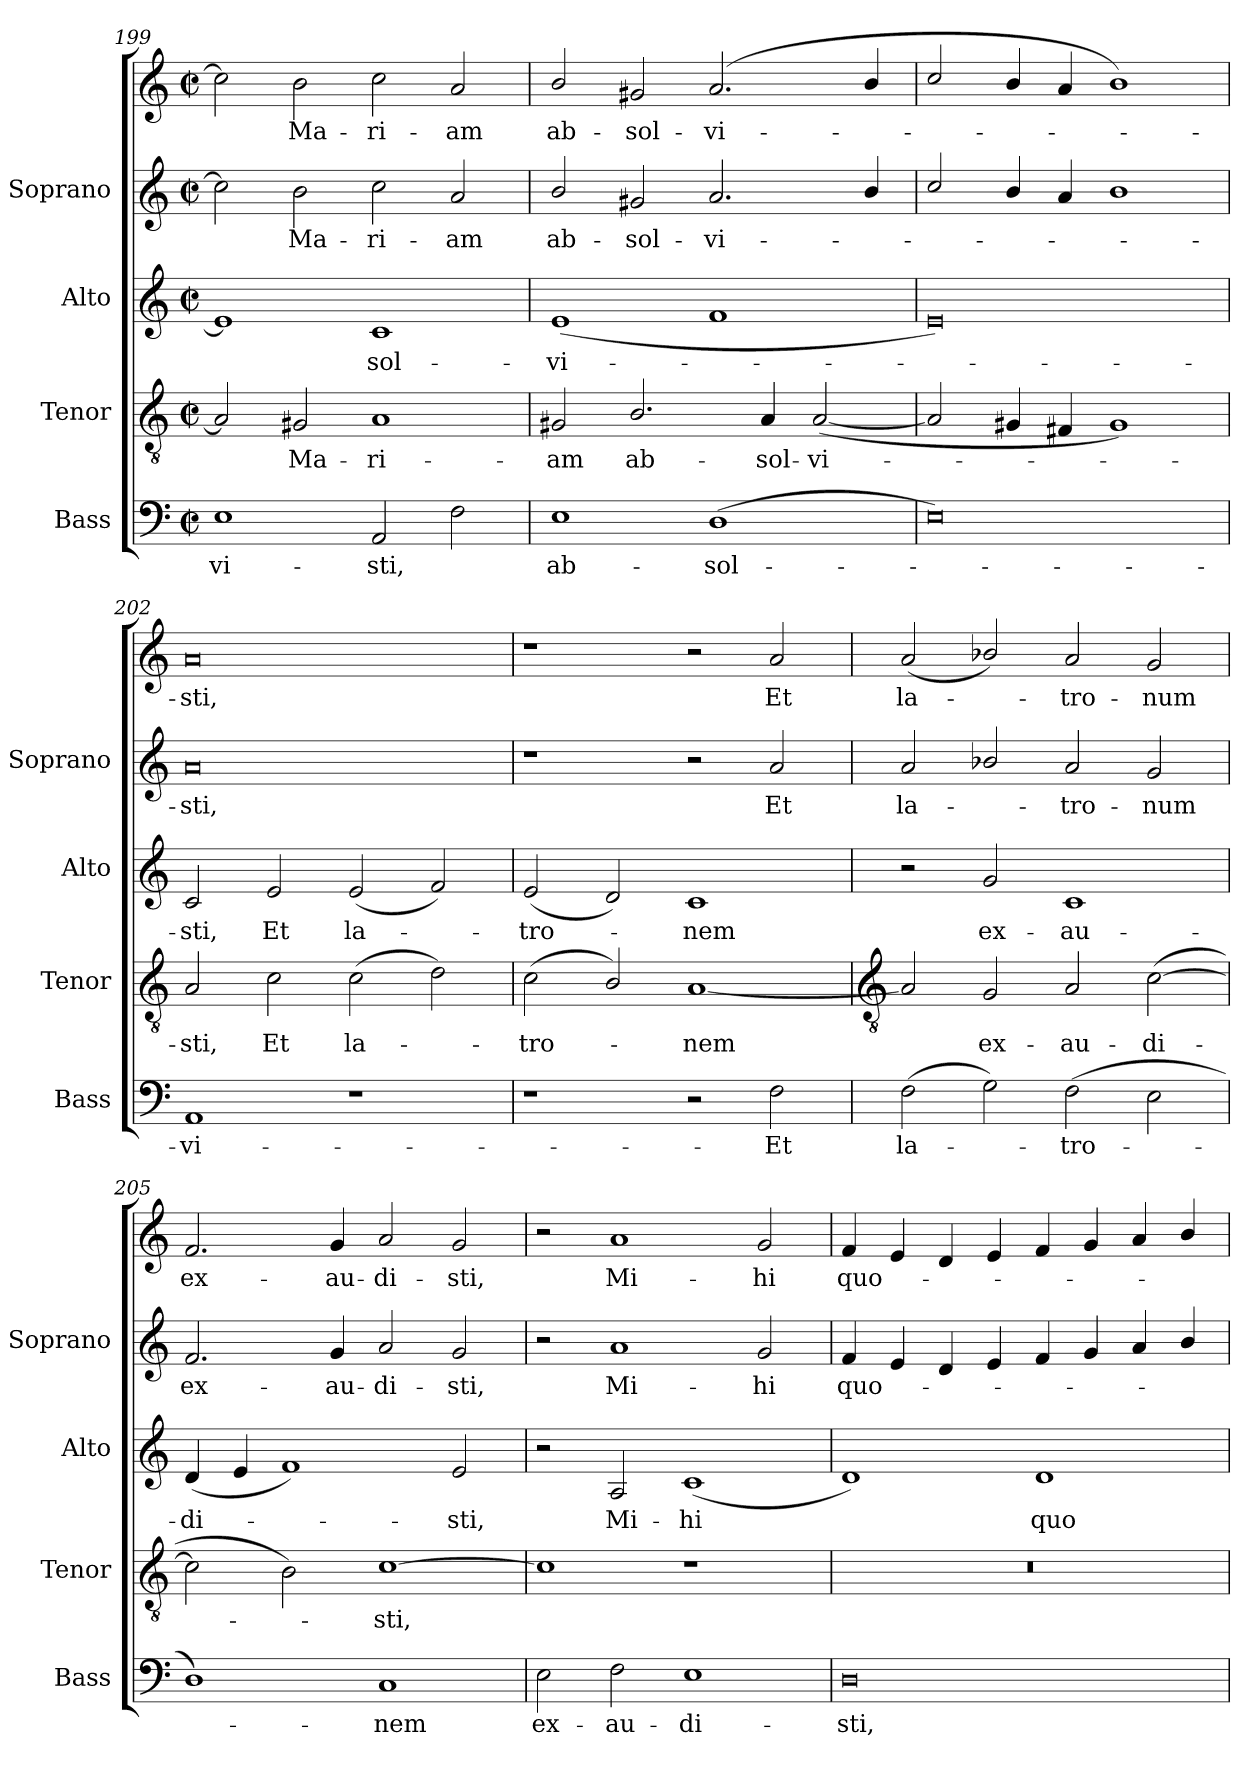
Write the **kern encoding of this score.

**kern	**text	**kern	**text	**kern	**text	**kern	**text	**kern	**text
*part4	*part4	*part3	*part3	*part2	*part2	*part1	*part1	*part1	*part1
*staff5	*staff5	*staff4	*staff4	*staff3	*staff3	*staff2	*staff2	*staff1	*staff1
*I"Bass	*	*I"Tenor	*	*I"Alto	*	*I"Soprano	*	*	*
*I'Bass	*	*I'Tenor	*	*I'Alto	*	*I'Soprano	*	*	*
*clefF4	*	*clefGv2	*	*clefG2	*	*clefG2	*	*clefG2	*
*k[]	*	*k[]	*	*k[]	*	*k[]	*	*k[]	*
*C:	*	*C:	*	*C:	*	*C:	*	*C:	*
*M4/2	*	*M4/2	*	*M4/2	*	*M4/2	*	*M4/2	*
*met(c|)	*	*met(c|)	*	*met(c|)	*	*met(c|)	*	*met(c|)	*
=199	=199	=199	=199	=199	=199	=199	=199	=199	=199
!	!LO:LY:b	!	!	!	!	!	!	!	!
1E	-vi-	2A]	.	1e]	.	2cc]	.	2cc]	.
!	!	!	!LO:LY:b	!	!	!	!LO:LY:b	!	!LO:LY:b
.	.	2G#X	Ma-	.	.	2b	Ma-	2b	Ma-
!	!LO:LY:b	!	!LO:LY:b	!	!LO:LY:b	!	!LO:LY:b	!	!LO:LY:b
2AA	-sti,	1A	-ri-	1c	sol-	2cc	-ri-	2cc	-ri-
!	!	!	!	!	!	!	!LO:LY:b	!	!LO:LY:b
2F	.	.	.	.	.	2a	-am	2a	-am
=200	=200	=200	=200	=200	=200	=200	=200	=200	=200
!	!LO:LY:b	!	!LO:LY:b	!	!LO:LY:b	!	!LO:LY:b	!	!LO:LY:b
1E	ab-	2G#X	-am	(<1e	-vi-	2b/	ab-	2b/	ab-
!	!	!	!LO:LY:b	!	!	!	!LO:LY:b	!	!LO:LY:b
.	.	2.B/	ab-	.	.	2g#X	-sol-	2g#X	-sol-
!	!LO:LY:b	!	!	!	!	!	!LO:LY:b	!	!LO:LY:b
(>1D	-sol-	.	.	1f	.	2.a	-vi-	(<2.a	-vi-
!	!	!	!LO:LY:b	!	!	!	!	!	!
.	.	4A	-sol-	.	.	.	.	.	.
!	!	!	!LO:LY:b	!	!	!	!	!	!
.	.	(<[2A	-vi-	.	.	.	.	.	.
.	.	.	.	.	.	4b/	.	4b/	.
=201	=201	=201	=201	=201	=201	=201	=201	=201	=201
0E)	.	2A]	.	0e)	.	2cc/	.	2cc/	.
.	.	4G#X	.	.	.	4b/	.	4b/	.
.	.	4F#	.	.	.	4a	.	4a	.
.	.	1G#)	.	.	.	1b	.	1b)	.
=202	=202	=202	=202	=202	=202	=202	=202	=202	=202
!	!LO:LY:b	!	!LO:LY:b	!	!LO:LY:b	!	!LO:LY:b	!	!LO:LY:b
1AA	vi-	2A	sti,	2c	sti,	0a	sti,	0a	sti,
!	!	!	!LO:LY:b	!	!LO:LY:b	!	!	!	!
.	.	2c	Et	2e	Et	.	.	.	.
!	!	!	!LO:LY:b	!	!LO:LY:b	!	!	!	!
1r	.	(>2c	la-	(<2e	la-	.	.	.	.
.	.	2d)	.	2f)	.	.	.	.	.
=203	=203	=203	=203	=203	=203	=203	=203	=203	=203
!	!	!	!LO:LY:b	!	!LO:LY:b	!	!	!	!
1r	.	(<2c	tro-	(<2e	tro-	1r	.	1r	.
.	.	2B/)	.	2d)	.	.	.	.	.
!	!	!	!LO:LY:b	!	!LO:LY:b	!	!	!	!
2r	.	[1A	nem	1c	nem	2r	.	2r	.
!	!LO:LY:b	!	!	!	!	!	!LO:LY:b	!	!LO:LY:b
2F	-Et	.	.	.	.	2a	Et	2a	Et
!!LO:LB:g=z
=204	=204	=204	=204	=204	=204	=204	=204	=204	=204
*	*	*clefGv2	*	*	*	*	*	*	*
!	!LO:LY:b	!	!	!	!	!	!LO:LY:b	!	!LO:LY:b
(>2F	la-	2A]	.	2r	.	2a	la-	(<2a	la-
!	!	!	!LO:LY:b	!	!LO:LY:b	!	!	!	!
2G)	.	2G	ex-	2g	ex-	2b-X/	.	2b-X/)	.
!	!LO:LY:b	!	!LO:LY:b	!	!LO:LY:b	!	!LO:LY:b	!	!LO:LY:b
(>2F	tro-	2A	-au-	1c	-au-	2a	tro-	2a	tro-
!	!	!	!LO:LY:b	!	!	!	!LO:LY:b	!	!LO:LY:b
2E	.	(>[2c	-di-	.	.	2g	-num	2g	-num
=205	=205	=205	=205	=205	=205	=205	=205	=205	=205
!	!	!	!	!	!LO:LY:b	!	!LO:LY:b	!	!LO:LY:b
1D)	.	2c]	.	(<4d	-di-	2.f	ex-	2.f	ex-
.	.	.	.	4e	.	.	.	.	.
.	.	2B)	.	1f)	.	.	.	.	.
!	!	!	!	!	!	!	!LO:LY:b	!	!LO:LY:b
.	.	.	.	.	.	4g	-au-	4g	-au-
!	!LO:LY:b	!	!LO:LY:b	!	!	!	!LO:LY:b	!	!LO:LY:b
1C	nem	[1c	sti,	.	.	2a	-di-	2a	-di-
!	!	!	!	!	!LO:LY:b	!	!LO:LY:b	!	!LO:LY:b
.	.	.	.	2e	sti,	2g	-sti,	2g	-sti,
=206	=206	=206	=206	=206	=206	=206	=206	=206	=206
!	!LO:LY:b	!	!	!	!	!	!	!	!
2E	ex-	1c]	.	2r	.	2r	.	2r	.
!	!LO:LY:b	!	!	!	!LO:LY:b	!	!LO:LY:b	!	!LO:LY:b
2F	-au-	.	.	2A	Mi-	1a	Mi-	1a	Mi-
!	!LO:LY:b	!	!	!	!LO:LY:b	!	!	!	!
1E	-di-	1r	.	(<1c	-hi	.	.	.	.
!	!	!	!	!	!	!	!LO:LY:b	!	!LO:LY:b
.	.	.	.	.	.	2g	-hi	2g	-hi
=207	=207	=207	=207	=207	=207	=207	=207	=207	=207
!	!LO:LY:b	!	!	!	!	!	!LO:LY:b	!	!LO:LY:b
0D	-sti,	0r	.	1d)	.	4f	quo-	4f	quo-
.	.	.	.	.	.	4e	.	4e	.
.	.	.	.	.	.	4d	.	4d	.
.	.	.	.	.	.	4e	.	4e	.
!	!	!	!	!	!LO:LY:b	!	!	!	!
.	.	.	.	1d	quo-	4f	.	4f	.
.	.	.	.	.	.	4g	.	4g	.
.	.	.	.	.	.	4a	.	4a	.
.	.	.	.	.	.	4b/	.	4b/	.
=	=	=	=	=	=	=	=	=	=
*-	*-	*-	*-	*-	*-	*-	*-	*-	*-
